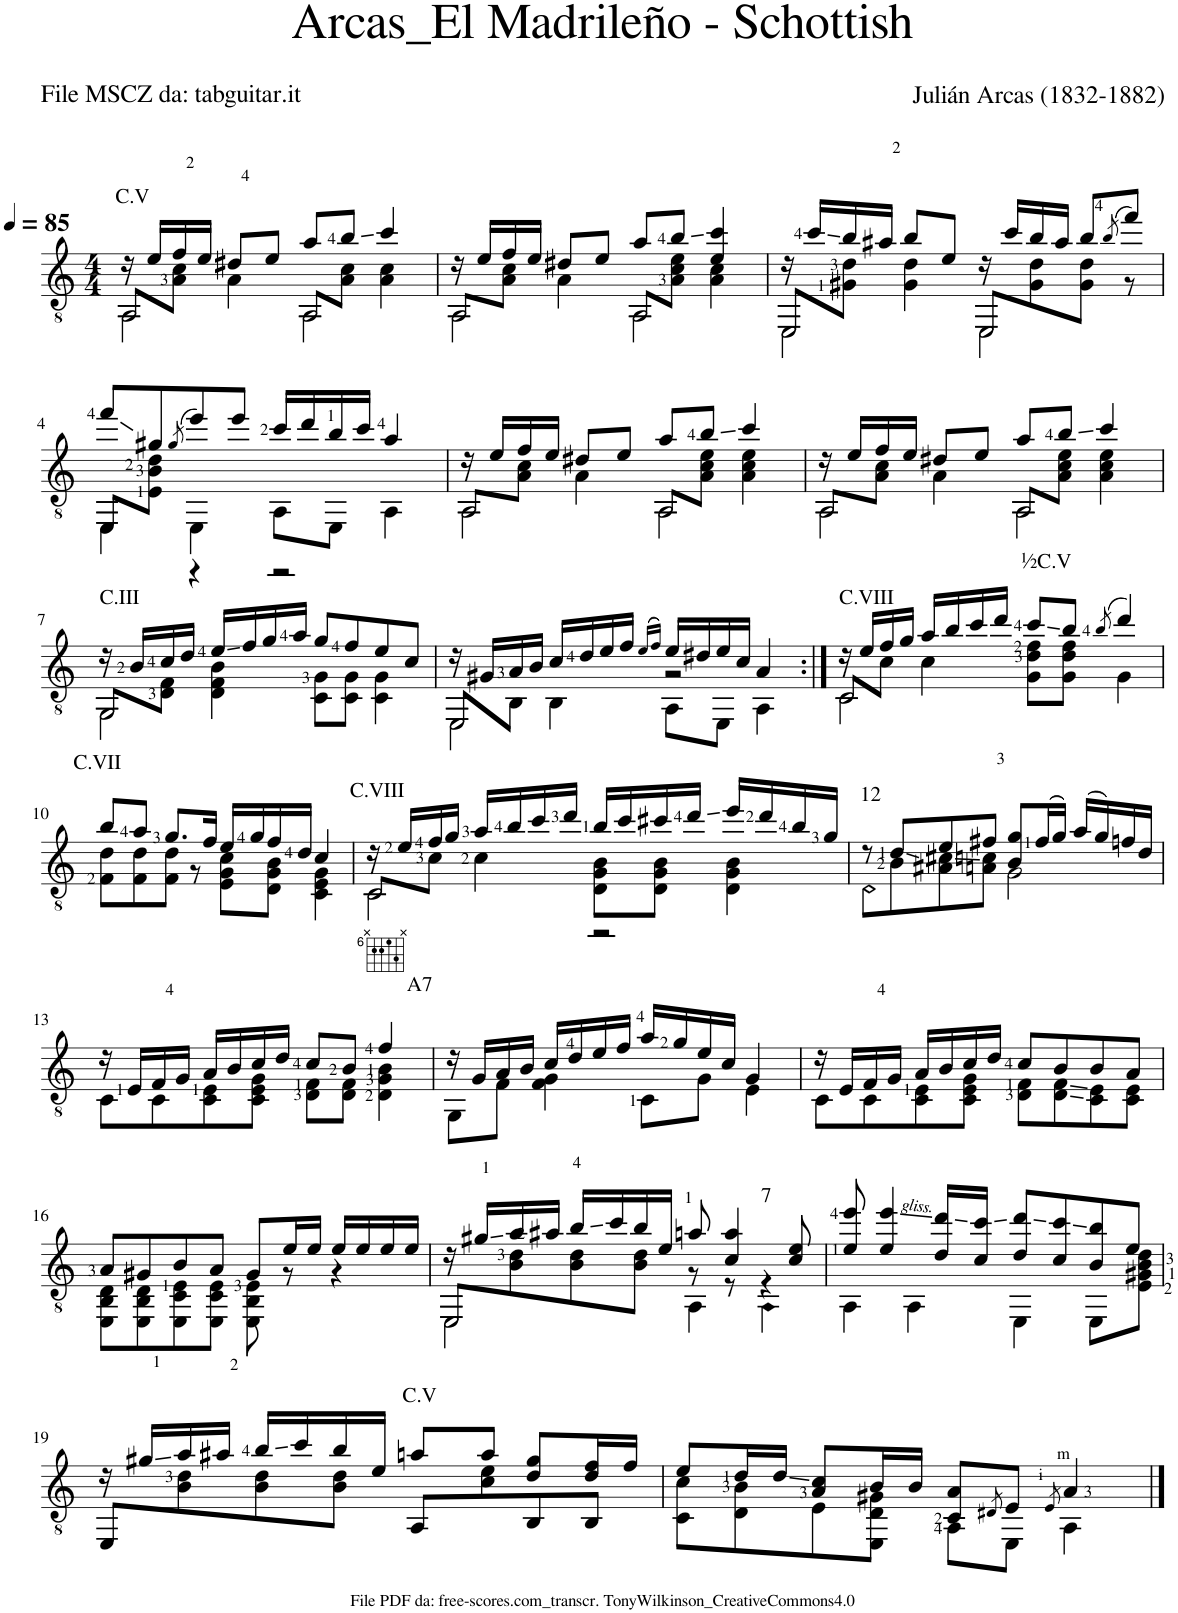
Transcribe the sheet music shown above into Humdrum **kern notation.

**kern
*part1
*staff1
*I"Guitar
*I'Guit.
*clefGv2
*k[]
*M4/4
*MM85
=1
*^
!LO:TX:a:t=C.V	!
!	!LO:N:head=open
*	*^
16r	8AA/L	2AA\
16e/LL	.	.
16f/	8A\ 8c\J	.
16e/JJ	.	.
8d#X/L	4A\	.
8e/J	.	.
!	!LO:N:head=open	!
8a/L	8AA/L	2AA\
8b/J	8A\ 8c\J	.
4cc/	4A\ 4c\	.
=2	=2	=2
!	!LO:N:head=open	!
16r	8AA/L	2AA\
16e/LL	.	.
16f/	8A\ 8c\J	.
16e/JJ	.	.
8d#X/L	4A\	.
8e/J	.	.
!	!LO:N:head=open	!
8a/L	8AA/L	2AA\
8b/J	8A\ 8c\ 8e\J	.
4e/ 4cc/	4A\ 4c\	.
=3	=3	=3
!	!LO:N:head=open	!
16r	8EE/L	2EE\
16cc/LL	.	.
16b/	8G#X\ 8d\J	.
16a#X/JJ	.	.
8b/L	4G#\ 4d\	.
8e/J	.	.
!	!LO:N:head=open	!
16r	8EE/L	2EE\
16cc/LL	.	.
16b/	8G#\ 8d\	.
16a#/JJ	.	.
8b/L	8G#\ 8d\J	.
(8qb/	.	.
8ff/J)	8r	.
!!LO:LB:g=z	!!	!!
=4	=4	=4
8ff/L	8EE/L	4EE\
8g#X/	8E\ 8B\ 8d\J	.
(8qg#/	.	.
8ee/)	4EE\	4r
8ee/J	.	.
16cc/LL	8AA\L	2r
16dd/	.	.
16b/	8EE\J	.
16cc/JJ	.	.
4a/	4AA\	.
=5	=5	=5
!	!LO:N:head=open	!
16r	8AA/L	2AA\
16e/LL	.	.
16f/	8A\ 8c\J	.
16e/JJ	.	.
8d#X/L	4A\	.
8e/J	.	.
!	!LO:N:head=open	!
8a/L	8AA/L	2AA\
8b/J	8A\ 8c\ 8e\J	.
4cc/	4A\ 4c\ 4e\	.
=6	=6	=6
!	!LO:N:head=open	!
16r	8AA/L	2AA\
16e/LL	.	.
16f/	8A\ 8c\J	.
16e/JJ	.	.
8d#X/L	4A\	.
8e/J	.	.
!	!LO:N:head=open	!
8a/L	8AA/L	2AA\
8b/J	8A\ 8c\ 8e\J	.
4cc/	4A\ 4c\ 4e\	.
!!LO:LB:g=z	!!	!!
=7	=7	=7
!LO:TX:a:t=C.III	!	!
!	!LO:N:head=open	!
16r	8GG/L	2GG\
16B/LL	.	.
16c/	8D\ 8F\J	.
16d/JJ	.	.
16e/LL	4D\ 4F\ 4B\	.
16f/	.	.
16g/	.	.
16a/JJ	.	.
8g/L	8C\ 8G\L	2ryy
8f/	8C\ 8G\J	.
8e/	4C\ 4G\	.
8c/J	.	.
=8	=8	=8
!	!LO:N:head=open	!
16r	8EE/L	2EE\
16G#X/LL	.	.
16A/	8BB\J	.
16B/JJ	.	.
16c/LL	4BB\	.
16d/	.	.
16e/	.	.
16f/JJ	.	.
(16qe/LL	.	.
16qf/JJ)	.	.
16e/LL	8AA\L	2r
16d#X/	.	.
16e/	8EE\J	.
16c/JJ	.	.
4A/	4AA\	.
=9:|!	=9:|!	=9:|!
!LO:TX:a:t=C.VIII	!	!
!	!LO:N:head=open	!
16r	8C/L	2C\
16e/LL	.	.
16f/	8c\J	.
16g/JJ	.	.
16a/LL	4c\	.
16b/	.	.
16cc/	.	.
16dd/JJ	.	.
!LO:TX:a:t=½C.V	!	!
8cc/L	8G\ 8d\ 8f\L	2ryy
8b/J	8G\ 8d\ 8f\J	.
(8qb/	.	.
4dd/)	4G\	.
*	*v	*v
!!LO:LB:g=z
=10	=10
!LO:TX:a:t=C.VII	!
8b/L	8F\ 8d\L
8a/J	8F\ 8d\
8.g/L	8F\ 8d\J
.	8r
16f/Jk	.
16e/LL	8E\ 8G\ 8c\L
16g/	.
16f/	8D\ 8G\ 8B\J
16d/JJ	.
4c/	4C\ 4E\ 4G\
=11	=11
!LO:TX:a:t=C.VIII	!
!	!LO:N:head=open
*	*^
16r	8C/L	2C\
16e/LL	.	.
16f/	8c\J	.
16g/JJ	.	.
16a/LL	4c\	.
16b/	.	.
16cc/	.	.
16dd/JJ	.	.
16b/LL	8D\ 8G\ 8B\L	2r
16cc/	.	.
16cc#X/	8D\ 8G\ 8B\J	.
16dd/JJ	.	.
16ee/LL	4D\ 4G\ 4B\	.
16dd/	.	.
16b/	.	.
16g/JJ	.	.
*	*v	*v
=12	=12
!LO:TX:a:t=12	!
!	!LO:N:head=open
8r	8D\L
8d/L	8B\
8e/	8A#X\ 8c#X\
8f#X/J	8An\ 8cn\J
8B/ 8g/L	2G\
(16f#/L	.
16g/JJ)	.
(16a/LL	.
16g/)	.
16fn/	.
16d/JJ	.
!!LO:LB:g=z	!!
=13	=13
16r	8C\L
16E/LL	.
16F/	8C\
16G/JJ	.
16A/LL	8C\ 8E\
16B/	.
16c/	8C\ 8E\ 8G\J
16d/JJ	.
8c/L	8D\ 8F\L
8B/J	8D\ 8F\J
!LO:TX:a:t=A7	!
4f/	4D\ 4G\ 4B\
=14	=14
16r	8GG\L
16G/LL	.
16A/	8F\J
16B/JJ	.
16c/LL	4F\ 4G\
16d/	.
16e/	.
16f/JJ	.
16a/LL	8C\L
16g/	.
16e/	8G\J
16c/JJ	.
4G/	4E\
=15	=15
16r	8C\L
16E/LL	.
16F/	8C\
16G/JJ	.
16A/LL	8C\ 8E\
16B/	.
16c/	8C\ 8E\ 8G\J
16d/JJ	.
8c/L	8D\ 8F\L
8B/	8D\ 8F\
8B/	8C\ 8E\
8A/J	8C\ 8E\J
!!LO:LB:g=z	!!
=16	=16
8A/L	8EE\ 8BB\ 8D\L
8G#X/	8EE\ 8BB\ 8D\
8B/	8EE\ 8C\ 8E\
8A/J	8EE\ 8C\ 8E\J
8G#/L	8EE\ 8BB\ 8E\
16e/L	8r
16e/JJ	.
16e/LL	4r
16e/	.
16e/	.
16e/JJ	.
=17	=17
!	!LO:N:head=open
*	*^
16r	8EE/L	2EE\
16g#X/LL	.	.
16a/	8B\ 8d\	.
16a#X/JJ	.	.
16b/LL	8B\ 8d\	.
16cc/	.	.
16b/	8B\ 8d\J	.
16e/JJ	.	.
8an/	8r	4AA\
4c/ 4a/	8r	.
!	!LO:TX:a:t=7	!
.	4r	4AA\
8c/ 8e/	.	.
*	*v	*v
=18	=18
8e/ 8ee/	4AA\
4e/ 4ee/	.
.	4AA\
16d/ 16dd/LL	.
16c/ 16cc/JJ	.
8d/ 8dd/L	4EE\
8c/ 8cc/	.
8B/ 8b/	8EE\L
8e/J	8E\ 8G#X\ 8B\ 8d\J
!!LO:LB:g=z	!!
=19	=19
16r	8EE/L
16g#X/LL	.
16a/	8B\ 8d\
16a#X/JJ	.
16b/LL	8B\ 8d\
16cc/	.
16b/	8B\ 8d\J
16e/JJ	.
!LO:TX:a:t=C.V	!
8an/L	8AA/L
8a/J	8c\ 8e\
8d/ 8g#/L	8BB/
16d/ 16f/L	8BB/J
16f/JJ	.
=20	=20
8e/L	8C\ 8c\L
16d/L	8D\ 8B\
16d/JJ	.
8A/ 8c/L	8E\
16B/L	8EE\ 8D\ 8G#X\J
16B/JJ	.
8C/ 8A/L	8AA\L
8qD#X/	.
8E/J	8EE\J
8qE/	.
4A/	4AA\
*v	*v
==
*-
